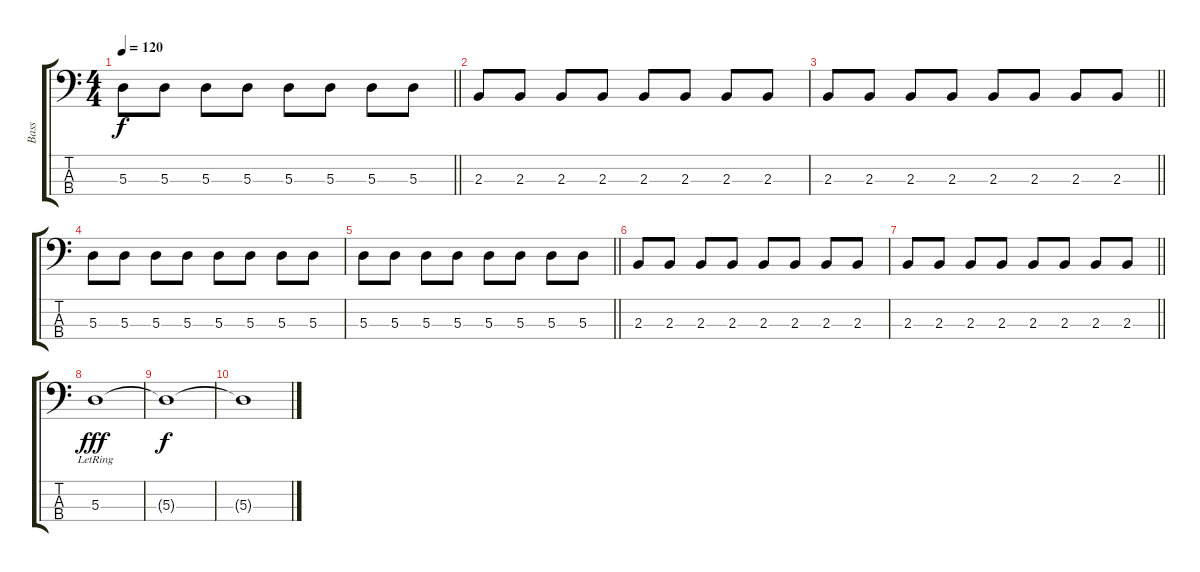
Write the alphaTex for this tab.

\track ("Bass" "Bass") {instrument electricbasspick}
\staff {score tabs}
\tuning (G2 D2 A1 D1) {hide}
\ts (4 4)
\tempo 120
\clef f4
\barLineRight lightlight
\ks c
5.3.8{dy f} 5.3.8 5.3.8 5.3.8 5.3.8 5.3.8 5.3.8 5.3.8 |
2.3.8 2.3.8 2.3.8 2.3.8 2.3.8 2.3.8 2.3.8 2.3.8 |
\barLineRight lightlight
2.3.8 2.3.8 2.3.8 2.3.8 2.3.8 2.3.8 2.3.8 2.3.8 |
5.3.8 5.3.8 5.3.8 5.3.8 5.3.8 5.3.8 5.3.8 5.3.8 |
\barLineRight lightlight
5.3.8 5.3.8 5.3.8 5.3.8 5.3.8 5.3.8 5.3.8 5.3.8 |
2.3.8 2.3.8 2.3.8 2.3.8 2.3.8 2.3.8 2.3.8 2.3.8 |
\barLineRight lightlight
2.3.8 2.3.8 2.3.8 2.3.8 2.3.8 2.3.8 2.3.8 2.3.8 |
5.3{lr}.1{dy fff} |
5.3{t}.1{dy f} |
5.3{t}.1
